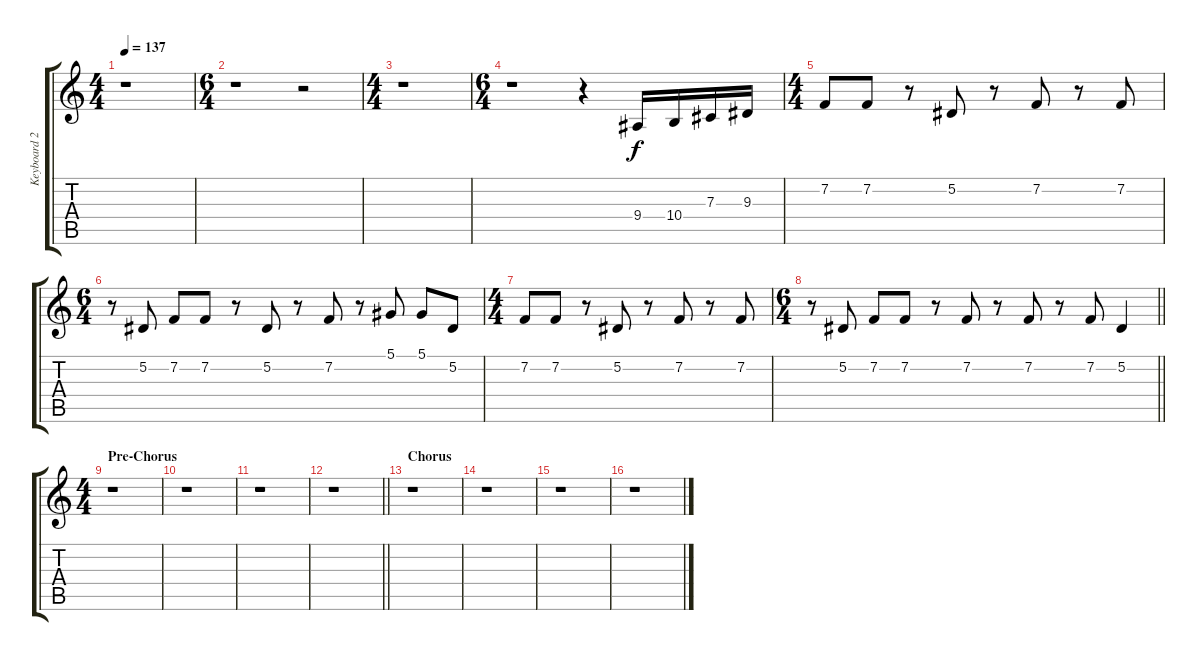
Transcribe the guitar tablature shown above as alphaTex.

\track ("Keyboard 2" "Keyboard 2") {instrument choiraahs}
\staff {score tabs}
\tuning (Eb4 Bb3 Gb3 Db3 Ab2 Eb2) {hide}
\ts (4 4)
\section ("" "")
\tempo 137
\clef g2
\ks c
r.1{dy f} |
\ts (6 4)
r.1 r.2 |
\ts (4 4)
r.1 |
\ts (6 4)
r.1 r.4 9.4.16 10.4.16 7.3.16 9.3.16 |
\ts (4 4)
7.2.8 7.2.8 r.8 5.2.8 r.8 7.2.8 r.8 7.2.8 |
\ts (6 4)
r.8 5.2.8 7.2.8 7.2.8 r.8 5.2.8 r.8 7.2.8 r.8 5.1.8 5.1.8 5.2.8 |
\ts (4 4)
7.2.8 7.2.8 r.8 5.2.8 r.8 7.2.8 r.8 7.2.8 |
\ts (6 4)
\barLineRight lightlight
r.8 5.2.8 7.2.8 7.2.8 r.8 7.2.8 r.8 7.2.8 r.8 7.2.8 5.2.4 |
\ts (4 4)
\section ("" "Pre-Chorus")
r.1 |
r.1 |
r.1 |
\barLineRight lightlight
r.1 |
\section ("" "Chorus")
r.1 |
r.1 |
r.1 |
r.1
